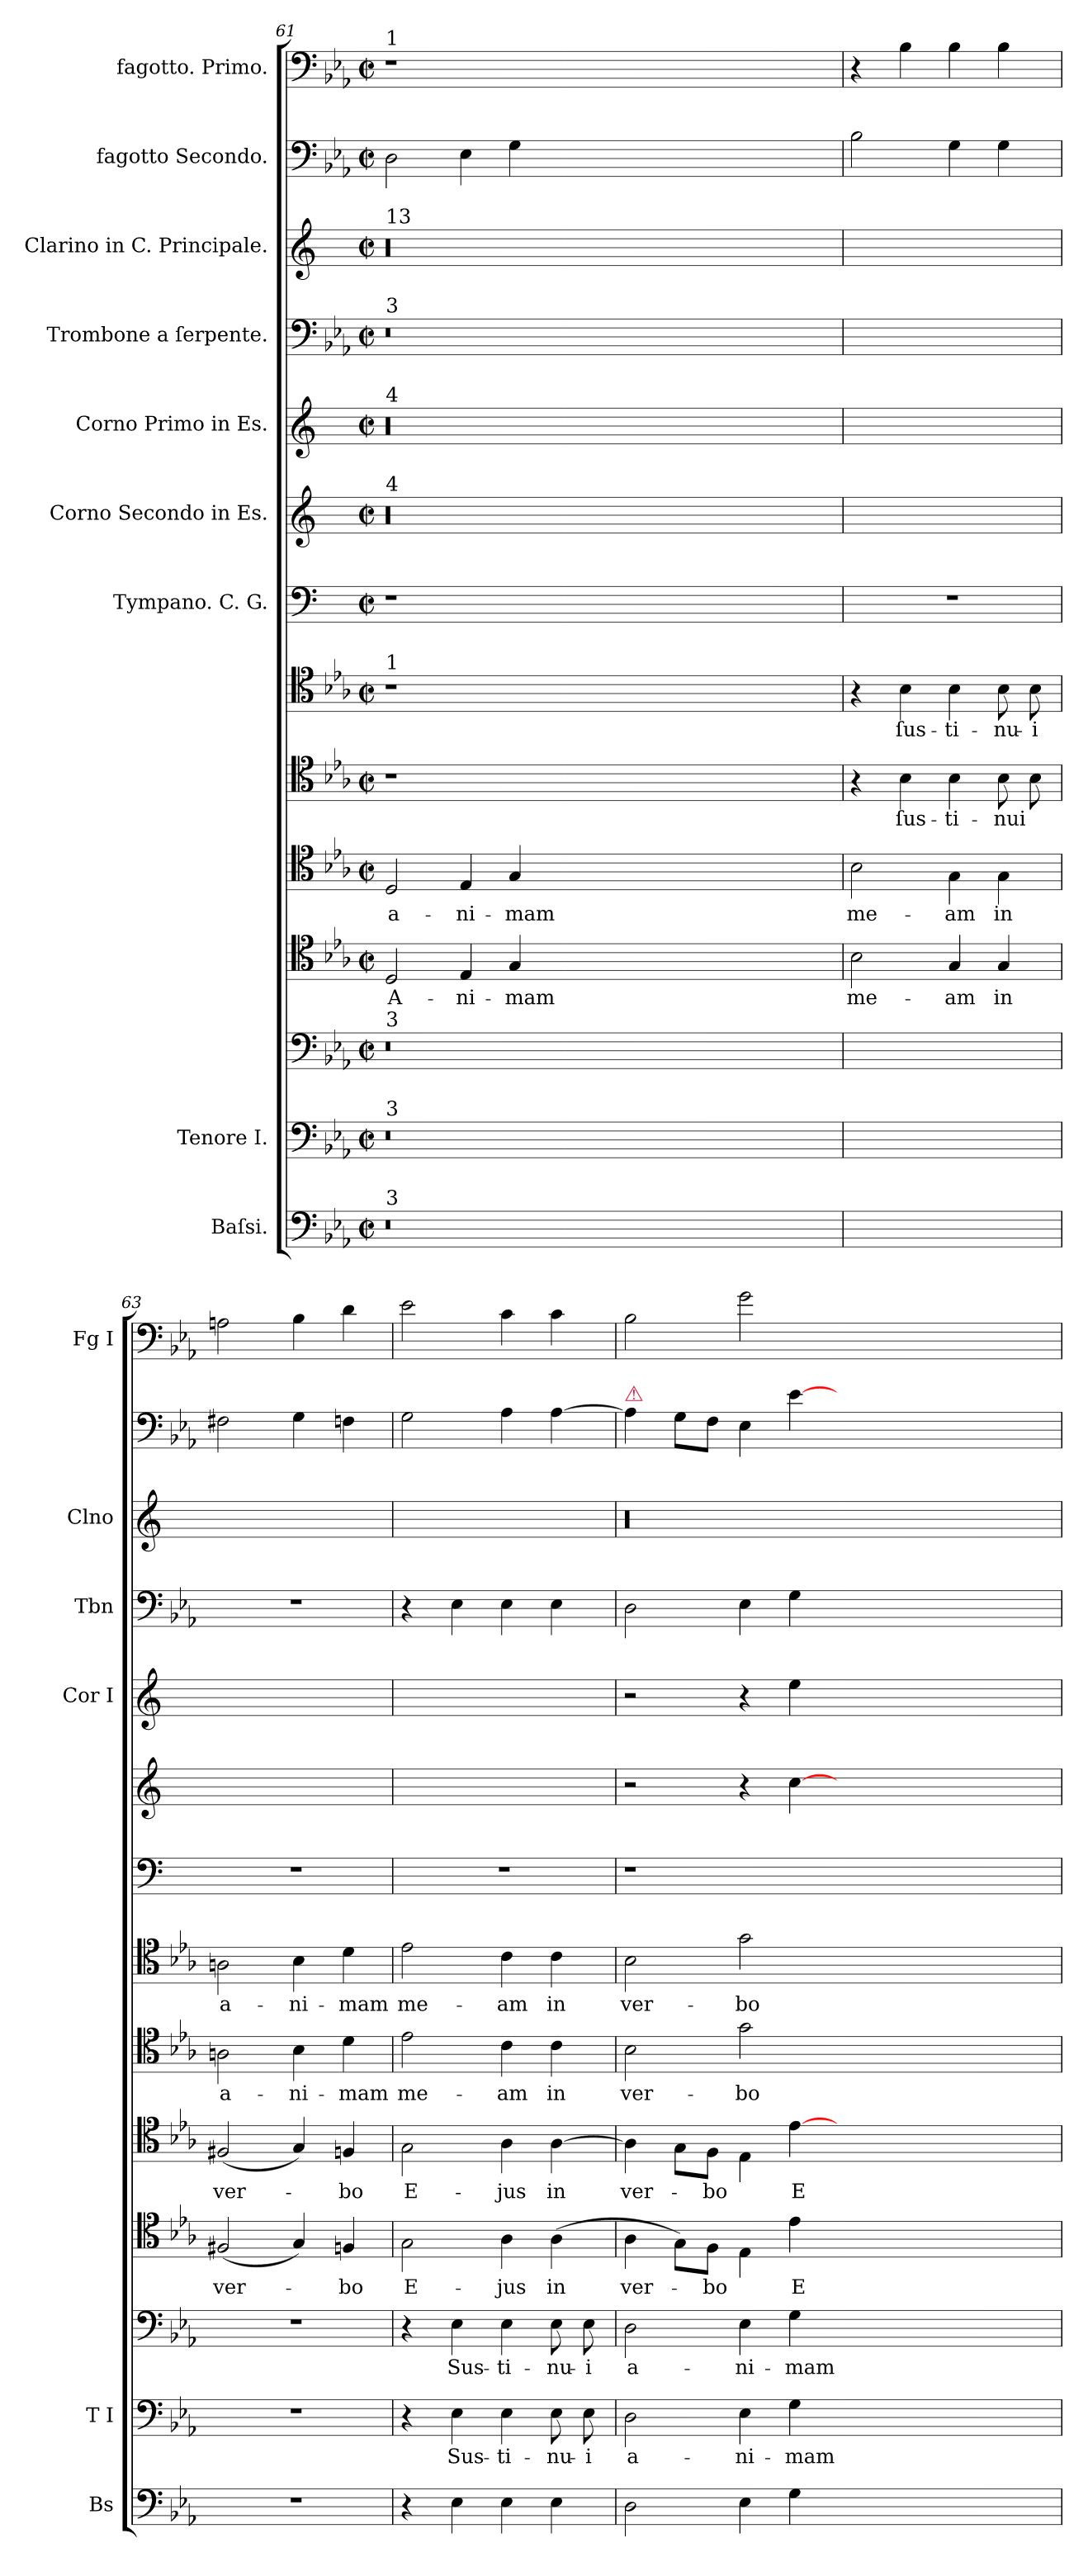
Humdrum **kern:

**kern	**kern	**text	**kern	**text	**kern	**text	**kern	**text	**kern	**text	**kern	**text	**kern	**kern	**kern	**kern	**kern	**kern	**kern
*part9	*part8	*part8	*part8	*part8	*part8	*part8	*part8	*part8	*part8	*part8	*part8	*part8	*part7	*part6	*part5	*part4	*part3	*part2	*part1
*staff14	*staff13	*staff13	*staff12	*staff12	*staff11	*staff11	*staff10	*staff10	*staff9	*staff9	*staff8	*staff8	*staff7	*staff6	*staff5	*staff4	*staff3	*staff2	*staff1
*I"Baſsi.	*I"Tenore I.	*	*	*	*	*	*	*	*	*	*	*	*I"Tympano. C. G.	*I"Corno Secondo in Es.	*I"Corno Primo in Es.	*I"Trombone a ſerpente.	*I"Clarino in C. Principale.	*I"fagotto Secondo.	*I"fagotto. Primo.
*I'Bs	*I'T I	*	*	*	*	*	*	*	*	*	*	*	*	*	*I'Cor I	*I'Tbn	*I'Clno	*	*I'Fg I
*clefF4	*clefF4	*	*clefF4	*	*clefC4	*	*clefC4	*	*clefC4	*	*clefC4	*	*clefF4	*clefG2	*clefG2	*clefF4	*clefG2	*clefF4	*clefF4
*	*	*	*	*	*	*	*	*	*	*	*	*	*	*ITrd5c9	*ITrd5c9	*	*	*	*
*k[b-e-a-]	*k[b-e-a-]	*	*k[b-e-a-]	*	*k[b-e-a-]	*	*k[b-e-a-]	*	*k[b-e-a-]	*	*k[b-e-a-]	*	*k[]	*k[b-e-a-]	*k[b-e-a-]	*k[b-e-a-]	*k[]	*k[b-e-a-]	*k[b-e-a-]
*E-:	*E-:	*	*E-:	*	*E-:	*	*E-:	*	*E-:	*	*E-:	*	*	*E-:	*E-:	*E-:	*	*E-:	*E-:
*M2/2	*M2/2	*	*M2/2	*	*M2/2	*	*M2/2	*	*M2/2	*	*M2/2	*	*M2/2	*M2/2	*M2/2	*M2/2	*M2/2	*M2/2	*M2/2
*met(c|)	*met(c|)	*	*met(c|)	*	*met(c|)	*	*met(c|)	*	*met(c|)	*	*met(c|)	*	*met(c|)	*met(c|)	*met(c|)	*met(c|)	*met(c|)	*met(c|)	*met(c|)
=61	=61	=61	=61	=61	=61	=61	=61	=61	=61	=61	=61	=61	=61	=61	=61	=61	=61	=61	=61
!	!	!	!	!	!	!	!	!	!	!	!	!	!	!	!	!	!	!	!LO:TX:a:t=1
!	!	!	!	!	!	!	!	!	!	!	!	!	!	!	!	!	!LO:TX:a:t=13	!	!
!	!	!	!	!	!	!	!	!	!	!	!	!	!	!	!	!LO:TX:a:t=3	!	!	!
!	!	!	!	!	!	!	!	!	!	!	!	!	!	!	!LO:TX:a:t=4	!	!	!	!
!	!	!	!	!	!	!	!	!	!	!	!	!	!	!LO:TX:a:t=4	!	!	!	!	!
!	!	!	!	!	!	!	!	!	!	!	!LO:TX:a:t=1	!	!	!	!	!	!	!	!
!	!	!	!LO:TX:a:t=3	!	!	!	!	!	!	!	!	!	!	!	!	!	!	!	!
!	!LO:TX:a:t=3	!	!	!	!	!	!	!	!	!	!	!	!	!	!	!	!	!	!
!LO:TX:a:t=3	!	!	!	!	!	!	!	!	!	!	!	!	!	!	!	!	!	!	!
0r	0r	.	0r	.	2D/	A-	2D/	a-	1r	.	1r	.	1r	00r	00r	0r	00r	2D\	1r
.	.	.	.	.	4E-/	-ni-	4E-/	-ni-	.	.	.	.	.	.	.	.	.	4E-\	.
.	.	.	.	.	4G/	-mam	4G/	-mam	.	.	.	.	.	.	.	.	.	4G\	.
.	.	.	.	.	0.ryy	.	0.ryy	.	0.ryy	.	0.ryy	.	0.ryy	.	.	.	.	0.ryy	0.ryy
0ryy	0ryy	.	0ryy	.	.	.	.	.	.	.	.	.	.	.	.	0ryy	.	.	.
=62	=62	=62	=62	=62	=62	=62	=62	=62	=62	=62	=62	=62	=62	=62	=62	=62	=62	=62	=62
1ryy	1ryy	.	1ryy	.	2B-\	me-	2B-\	me-	4r	.	4r	.	1r	1ryy	1ryy	1ryy	1ryy	2B-\	4r
.	.	.	.	.	.	.	.	.	4B-\	ſus-	4B-\	ſus-	.	.	.	.	.	.	4B-\
.	.	.	.	.	4G/	-am	4G\	-am	4B-\	-ti-	4B-\	-ti-	.	.	.	.	.	4G\	4B-\
.	.	.	.	.	4G/	in	4G\	in	8B-\	-nui	8B-\	-nu-	.	.	.	.	.	4G\	4B-\
.	.	.	.	.	.	.	.	.	8B-\	.	8B-\	-i	.	.	.	.	.	.	.
=63	=63	=63	=63	=63	=63	=63	=63	=63	=63	=63	=63	=63	=63	=63	=63	=63	=63	=63	=63
1r	1r	.	1r	.	(<2F#X/	ver-	(<2F#X/	ver-	2An\	a-	2An\	a-	1r	1ryy	1ryy	1r	1ryy	2F#X\	2An\
.	.	.	.	.	4G/)	.	4G/)	.	4B-\	-ni-	4B-\	-ni-	.	.	.	.	.	4G\	4B-\
.	.	.	.	.	4Fn/	-bo	4Fn/	-bo	4d\	-mam	4d\	-mam	.	.	.	.	.	4Fn\	4d\
=64	=64	=64	=64	=64	=64	=64	=64	=64	=64	=64	=64	=64	=64	=64	=64	=64	=64	=64	=64
4r	4r	.	4r	.	2G\	E-	2G\	E-	2e-\	me-	2e-\	me-	1r	1ryy	1ryy	4r	1ryy	2G\	2e-\
4E-\	4E-\	Sus-	4E-\	Sus-	.	.	.	.	.	.	.	.	.	.	.	4E-\	.	.	.
4E-\	4E-\	-ti-	4E-\	-ti-	4A-\	-jus	4A-\	-jus	4c\	-am	4c\	-am	.	.	.	4E-\	.	4A-\	4c\
4E-\	8E-\	-nu-	8E-\	-nu-	(>4A-\	in	[4A-\	in	4c\	in	4c\	in	.	.	.	4E-\	.	[4A-\	4c\
.	8E-\	-i	8E-\	-i	.	.	.	.	.	.	.	.	.	.	.	.	.	.	.
=65	=65	=65	=65	=65	=65	=65	=65	=65	=65	=65	=65	=65	=65	=65	=65	=65	=65	=65	=65
!	!	!	!	!	!	!	!	!	!	!	!	!	!	!	!	!	!	!LO:TX:a:color=crimson:t=⚠	!
2D\	2D\	a-	2D\	a-	4A-\	ver-	4A-\]	ver-	2B-\	ver-	2B-\	ver-	1r	2r	2r	2D\	00r	4A-\]	2B-\
.	.	.	.	.	8G\L)	.	8G\L	.	.	.	.	.	.	.	.	.	.	8G\L	.
.	.	.	.	.	8F\J	-bo	8F\J	-bo	.	.	.	.	.	.	.	.	.	8F\J	.
4E-\	4E-\	-ni-	4E-\	-ni-	4E-\	.	4E-\	.	2g\	-bo	2g\	-bo	.	4r	4r	4E-\	.	4E-\	2g\
4G\	4G\	-mam	4G\	-mam	4e-\	E-	[4e-\	E-	.	.	.	.	.	[4e-\	4g\	4G\	.	[4e-\	.
0.ryy	0.ryy	.	0.ryy	.	0.ryy	.	0.ryy	.	0.ryy	.	0.ryy	.	0.ryy	0.ryy	0.ryy	0.ryy	.	0.ryy	0.ryy
=	=	=	=	=	=	=	=	=	=	=	=	=	=	=	=	=	=	=	=
*-	*-	*-	*-	*-	*-	*-	*-	*-	*-	*-	*-	*-	*-	*-	*-	*-	*-	*-	*-
